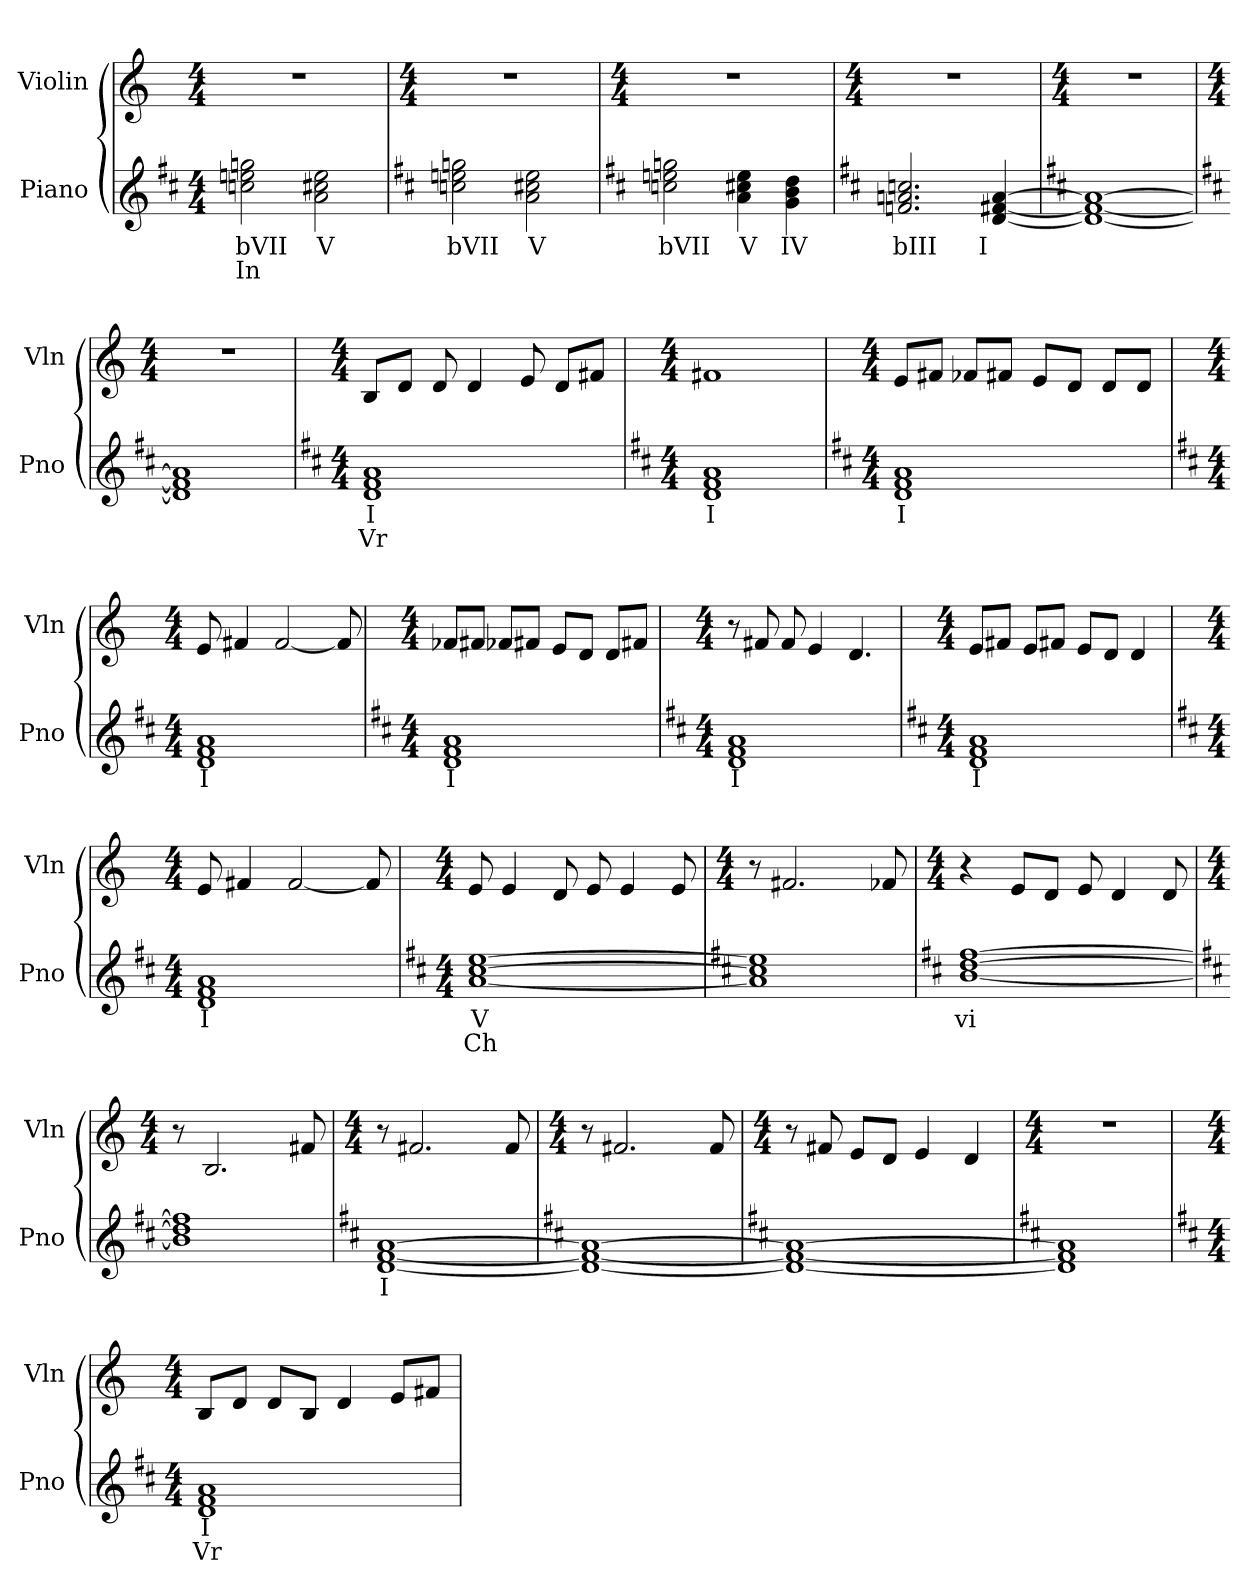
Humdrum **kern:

**kern	**text	**text	**kern
*part2	*part2	*part2	*part1
*staff2	*staff2	*staff2	*staff1
*I"Piano	*	*	*I"Violin
*I'Pno	*	*	*I'Vln
*k[f#c#]	*	*	*
*D:	*	*	*
*M4/4	*	*	*M4/4
=	=	=	=
2ccn 2een 2ggn	bVII	In	1r
2a 2cc#X 2ee	V	.	.
=	=	=	=
*k[f#c#]	*	*	*
*D:	*	*	*
*	*	*	*M4/4
2ccn 2een 2ggn	bVII	.	1r
2a 2cc#X 2ee	V	.	.
=	=	=	=
*k[f#c#]	*	*	*
*D:	*	*	*
*	*	*	*M4/4
2ccn 2een 2ggn	bVII	.	1r
4a 4cc#X 4ee	V	.	.
4g 4b 4dd	IV	.	.
=	=	=	=
*k[f#c#]	*	*	*
*D:	*	*	*
*	*	*	*M4/4
2.fn 2.an 2.ccn	bIII	.	1r
[4d [4f#X [4a	I	.	.
=	=	=	=
*k[f#c#]	*	*	*
*D:	*	*	*
*	*	*	*M4/4
1d_ 1f#_ 1a_	.	.	1r
=	=	=	=
*k[f#c#]	*	*	*
*D:	*	*	*
*	*	*	*M4/4
1d] 1f#] 1a]	.	.	1r
=	=	=	=
*k[f#c#]	*	*	*
*D:	*	*	*
*M4/4	*	*	*M4/4
1d 1f# 1a	I	Vr	8BL
.	.	.	8dJ
.	.	.	8d
.	.	.	4d
.	.	.	8e
.	.	.	8dL
.	.	.	8f#XJ
=	=	=	=
*k[f#c#]	*	*	*
*D:	*	*	*
*M4/4	*	*	*M4/4
1d 1f# 1a	I	.	1f#X
=	=	=	=
*k[f#c#]	*	*	*
*D:	*	*	*
*M4/4	*	*	*M4/4
1d 1f# 1a	I	.	8eL
.	.	.	8f#XJ
.	.	.	8f-XL
.	.	.	8f#XJ
.	.	.	8eL
.	.	.	8dJ
.	.	.	8dL
.	.	.	8dJ
=	=	=	=
*k[f#c#]	*	*	*
*D:	*	*	*
*M4/4	*	*	*M4/4
1d 1f# 1a	I	.	8e
.	.	.	4f#X
.	.	.	[2f#
.	.	.	8f#]
=	=	=	=
*k[f#c#]	*	*	*
*D:	*	*	*
*M4/4	*	*	*M4/4
1d 1f# 1a	I	.	8f-XL
.	.	.	8f#XJ
.	.	.	8f-XL
.	.	.	8f#XJ
.	.	.	8eL
.	.	.	8dJ
.	.	.	8dL
.	.	.	8f#XJ
=	=	=	=
*k[f#c#]	*	*	*
*D:	*	*	*
*M4/4	*	*	*M4/4
1d 1f# 1a	I	.	8r
.	.	.	8f#X
.	.	.	8f#
.	.	.	4e
.	.	.	4.d
=	=	=	=
*k[f#c#]	*	*	*
*D:	*	*	*
*M4/4	*	*	*M4/4
1d 1f# 1a	I	.	8eL
.	.	.	8f#XJ
.	.	.	8eL
.	.	.	8f#XJ
.	.	.	8eL
.	.	.	8dJ
.	.	.	4d
=	=	=	=
*k[f#c#]	*	*	*
*D:	*	*	*
*M4/4	*	*	*M4/4
1d 1f# 1a	I	.	8e
.	.	.	4f#X
.	.	.	[2f#
.	.	.	8f#]
=	=	=	=
*k[f#c#]	*	*	*
*D:	*	*	*
*M4/4	*	*	*M4/4
[1a [1cc# [1ee	V	Ch	8e
.	.	.	4e
.	.	.	8d
.	.	.	8e
.	.	.	4e
.	.	.	8e
=	=	=	=
*k[f#c#]	*	*	*
*D:	*	*	*
*	*	*	*M4/4
1a] 1cc#] 1ee]	.	.	8r
.	.	.	2.f#X
.	.	.	8f-X
=	=	=	=
*k[f#c#]	*	*	*
*D:	*	*	*
*	*	*	*M4/4
[1b [1dd [1ff#	vi	.	4r
.	.	.	8eL
.	.	.	8dJ
.	.	.	8e
.	.	.	4d
.	.	.	8d
=	=	=	=
*k[f#c#]	*	*	*
*D:	*	*	*
*	*	*	*M4/4
1b] 1dd] 1ff#]	.	.	8r
.	.	.	2.B
.	.	.	8f#X
=	=	=	=
*k[f#c#]	*	*	*
*D:	*	*	*
*	*	*	*M4/4
[1d [1f# [1a	I	.	8r
.	.	.	2.f#X
.	.	.	8f#
=	=	=	=
*k[f#c#]	*	*	*
*D:	*	*	*
*	*	*	*M4/4
1d_ 1f#_ 1a_	.	.	8r
.	.	.	2.f#X
.	.	.	8f#
=	=	=	=
*k[f#c#]	*	*	*
*D:	*	*	*
*	*	*	*M4/4
1d_ 1f#_ 1a_	.	.	8r
.	.	.	8f#X
.	.	.	8eL
.	.	.	8dJ
.	.	.	4e
.	.	.	4d
=	=	=	=
*k[f#c#]	*	*	*
*D:	*	*	*
*	*	*	*M4/4
1d] 1f#] 1a]	.	.	1r
=	=	=	=
*k[f#c#]	*	*	*
*D:	*	*	*
*M4/4	*	*	*M4/4
1d 1f# 1a	I	Vr	8BL
.	.	.	8dJ
.	.	.	8dL
.	.	.	8BJ
.	.	.	4d
.	.	.	8eL
.	.	.	8f#XJ
=	=	=	=
*-	*-	*-	*-
